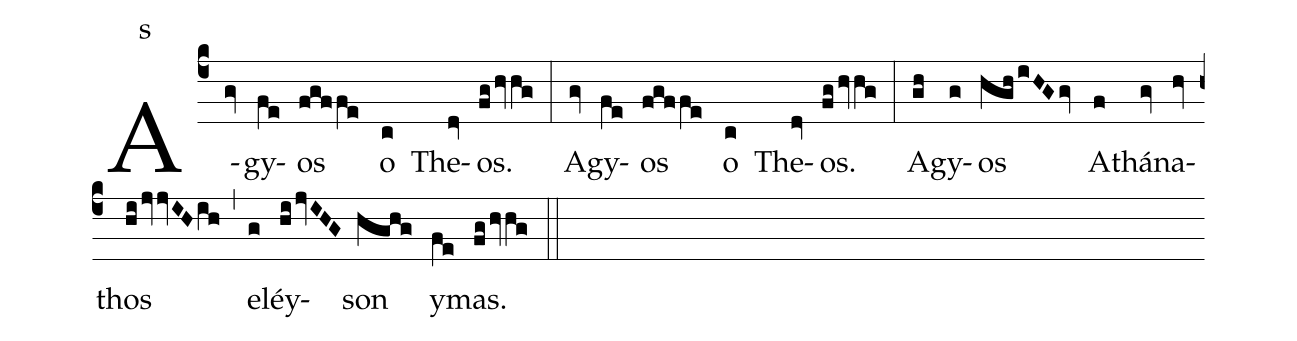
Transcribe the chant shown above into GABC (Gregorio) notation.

annotation: s;
%%
(c4)
A(gv)gy(fe)os(fgffe) o(c) The(dv)os.(fghvhg) (:)
A(gv)gy(fe)os(fgffe) o(c) The(dv)os.(fghvhg) (:)
A(gh)gy(g)os(hghiHGgv) A(f)thá(gv)na(hv)thos(hijvjvIHih) (,)
e(g)léy(hijvIHG)son(hghg) y(fe)mas.(fghvhg) (::)
